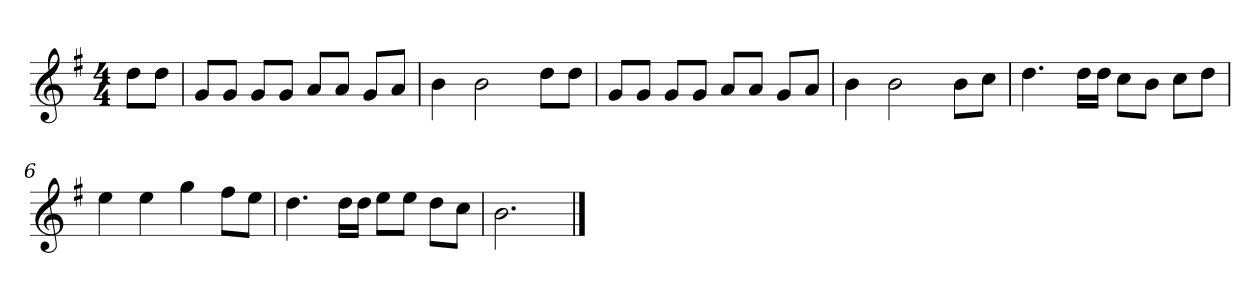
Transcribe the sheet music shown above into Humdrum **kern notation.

**kern
*part1
*staff1
*k[f#]
*M4/4
*MM120
=
8ddL
8ddJ
=1
8gL
8gJ
8gL
8gJ
8aL
8aJ
8gL
8aJ
=2
4b
2b
8ddL
8ddJ
=3
8gL
8gJ
8gL
8gJ
8aL
8aJ
8gL
8aJ
=4
4b
2b
8bL
8ccJ
=5
4.dd
16ddLL
16ddJJ
8ccL
8bJ
8ccL
8ddJ
=6
4ee
4ee
4gg
8ff#L
8eeJ
=7
4.dd
16ddLL
16ddJJ
8eeL
8eeJ
8ddL
8ccJ
=8
2.b
==
*-
